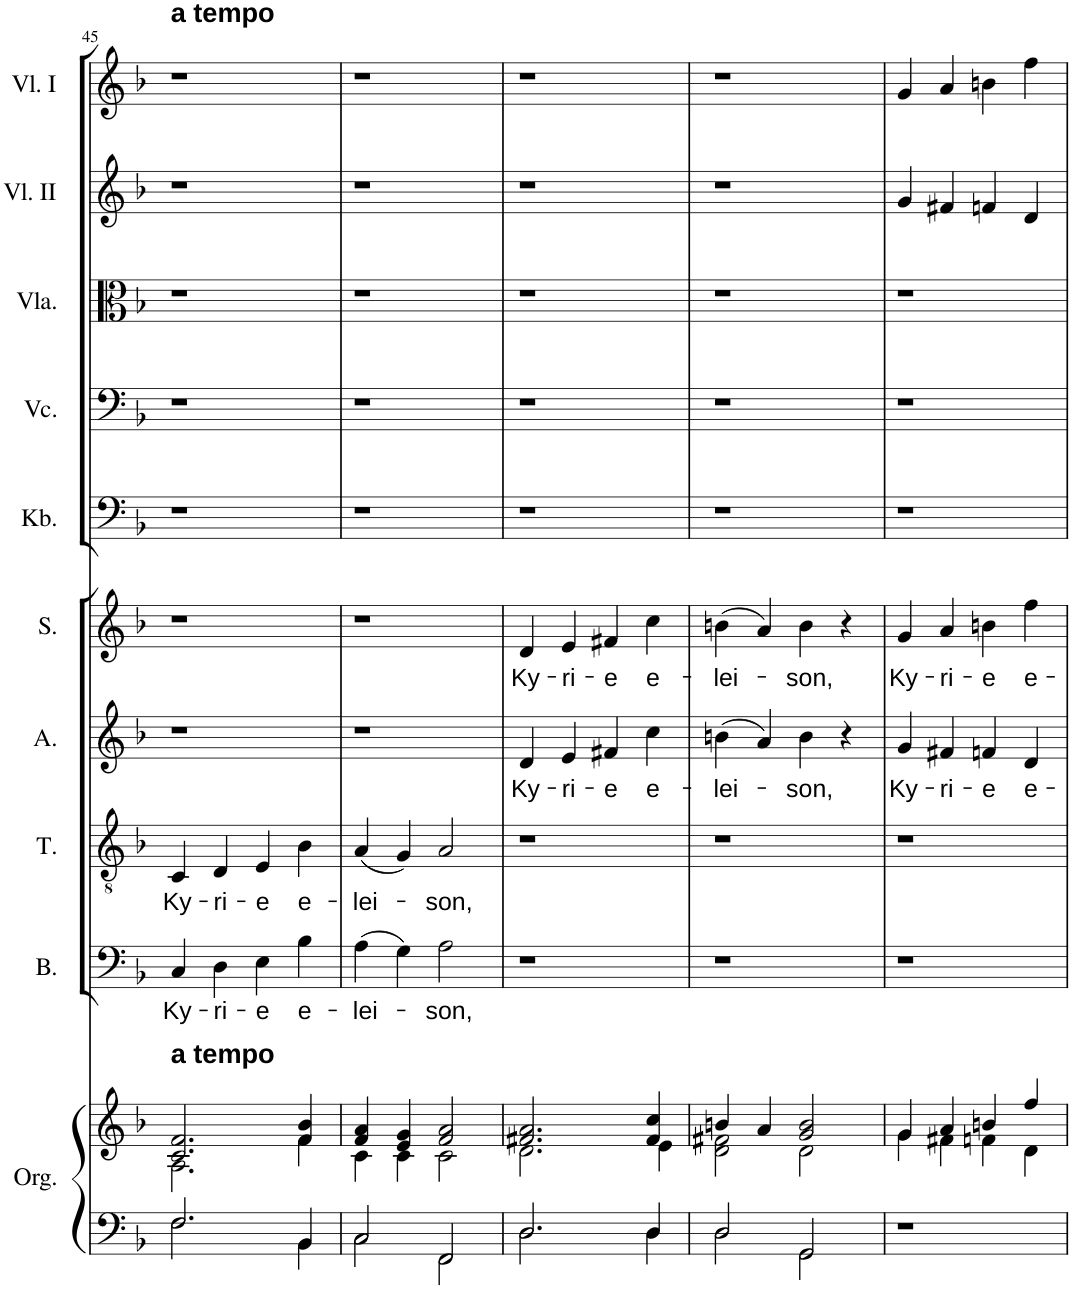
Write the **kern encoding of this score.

**kern	**kern	**kern	**text	**kern	**text	**kern	**text	**kern	**text	**kern	**kern	**kern	**kern	**kern
*part10	*part10	*part9	*part9	*part8	*part8	*part7	*part7	*part6	*part6	*part5	*part4	*part3	*part2	*part1
*staff11	*staff10	*staff9	*staff9	*staff8	*staff8	*staff7	*staff7	*staff6	*staff6	*staff5	*staff4	*staff3	*staff2	*staff1
*I"Orgel	*	*I"Bass	*	*I"Tenor	*	*I"Alt	*	*I"Sopran	*	*I"Kontrabass	*I"Violoncello	*I"Viola	*I"Violine II	*I"Violine I
*I'Org.	*	*I'B.	*	*I'T.	*	*I'A.	*	*I'S.	*	*I'Kb.	*I'Vc.	*I'Vla.	*I'Vl. II	*I'Vl. I
!!LO:PB:g=z
*clefF4	*clefG2	*clefF4	*	*clefGv2	*	*clefG2	*	*clefG2	*	*clefF4	*clefF4	*clefC3	*clefG2	*clefG2
*	*	*	*	*	*	*	*	*	*	*Trd7c12	*	*	*	*
*k[b-]	*k[b-]	*k[b-]	*	*k[b-]	*	*k[b-]	*	*k[b-]	*	*k[b-]	*k[b-]	*k[b-]	*k[b-]	*k[b-]
*F:	*F:	*F:	*	*	*	*F:	*	*F:	*	*	*F:	*F:	*F:	*F:
*M4/4	*M4/4	*M4/4	*	*M4/4	*	*M4/4	*	*M4/4	*	*M4/4	*M4/4	*M4/4	*M4/4	*M4/4
*met(c)	*met(c)	*met(c)	*	*met(c)	*	*met(c)	*	*met(c)	*	*met(c)	*met(c)	*met(c)	*met(c)	*met(c)
=45	=45	=45	=45	=45	=45	=45	=45	=45	=45	=45	=45	=45	=45	=45
*^	*^	*	*	*	*	*	*	*	*	*	*	*	*	*
!	!	!	!	!	!	!	!	!	!	!	!	!	!	!	!	!LO:TX:a:B:t=a tempo
!	!	!LO:TX:a:B:t=a tempo	!	!	!	!	!	!	!	!	!	!	!	!	!	!
!	!	!	!	!	!LO:LY:b	!	!LO:LY:b	!	!	!	!	!	!	!	!	!
2.F/	2.F\	2.c/ 2.f/	2.A\	4C/	-Ky-	4C/	-Ky-	1r	.	1r	.	1r	1r	1r	1r	1r
!	!	!	!	!	!LO:LY:b	!	!LO:LY:b	!	!	!	!	!	!	!	!	!
.	.	.	.	4D\	-ri-	4D/	-ri-	.	.	.	.	.	.	.	.	.
!	!	!	!	!	!LO:LY:b	!	!LO:LY:b	!	!	!	!	!	!	!	!	!
.	.	.	.	4E\	e	4E/	e	.	.	.	.	.	.	.	.	.
!	!	!	!	!	!LO:LY:b	!	!LO:LY:b	!	!	!	!	!	!	!	!	!
4BB-/	4BB-\	4f/ 4b-/	4f\	4B-\	-e-	4B-\	-e-	.	.	.	.	.	.	.	.	.
=46	=46	=46	=46	=46	=46	=46	=46	=46	=46	=46	=46	=46	=46	=46	=46	=46
!	!	!	!	!	!LO:LY:b	!	!LO:LY:b	!	!	!	!	!	!	!	!	!
2C/	2C\	4f/ 4a/	4c\	(4A\	-lei-	(4A/	-lei-	1r	.	1r	.	1r	1r	1r	1r	1r
.	.	4e/ 4g/	4c\	4G\)	.	4G/)	.	.	.	.	.	.	.	.	.	.
!	!	!	!	!	!LO:LY:b	!	!LO:LY:b	!	!	!	!	!	!	!	!	!
2FF/	2FF\	2f/ 2a/	2c\	2A\	son,	2A/	son,	.	.	.	.	.	.	.	.	.
=47	=47	=47	=47	=47	=47	=47	=47	=47	=47	=47	=47	=47	=47	=47	=47	=47
!	!	!	!	!	!	!	!	!	!LO:LY:b	!	!LO:LY:b	!	!	!	!	!
2.D/	2.D\	2.f#X/ 2.a/	2.d\	1r	.	1r	.	4d/	-Ky-	4d/	-Ky-	1r	1r	1r	1r	1r
!	!	!	!	!	!	!	!	!	!LO:LY:b	!	!LO:LY:b	!	!	!	!	!
.	.	.	.	.	.	.	.	4e/	-ri-	4e/	-ri-	.	.	.	.	.
!	!	!	!	!	!	!	!	!	!LO:LY:b	!	!LO:LY:b	!	!	!	!	!
.	.	.	.	.	.	.	.	4f#X/	e	4f#X/	e	.	.	.	.	.
!	!	!	!	!	!	!	!	!	!LO:LY:b	!	!LO:LY:b	!	!	!	!	!
4D/	4D\	4f#/ 4cc/	4e\	.	.	.	.	4cc\	-e-	4cc\	-e-	.	.	.	.	.
=48	=48	=48	=48	=48	=48	=48	=48	=48	=48	=48	=48	=48	=48	=48	=48	=48
!	!	!	!	!	!	!	!	!	!LO:LY:b	!	!LO:LY:b	!	!	!	!	!
2D/	2D\	4bn/	2d\ 2f#X\	1r	.	1r	.	(4bn\	-lei-	(4bn\	-lei-	1r	1r	1r	1r	1r
.	.	4a/	.	.	.	.	.	4a/)	.	4a/)	.	.	.	.	.	.
!	!	!	!	!	!	!	!	!	!LO:LY:b	!	!LO:LY:b	!	!	!	!	!
2GG/	2GG\	2g/ 2b/	2d\	.	.	.	.	4b\	son,	4b\	son,	.	.	.	.	.
.	.	.	.	.	.	.	.	4r	.	4r	.	.	.	.	.	.
*v	*v	*	*	*	*	*	*	*	*	*	*	*	*	*	*	*
=49	=49	=49	=49	=49	=49	=49	=49	=49	=49	=49	=49	=49	=49	=49	=49
!	!	!	!	!	!	!	!	!LO:LY:b	!	!LO:LY:b	!	!	!	!	!
1r	4g/	4g\	1r	.	1r	.	4g/	Ky-	4g/	-Ky-	1r	1r	1r	4g/	4g/
!	!	!	!	!	!	!	!	!LO:LY:b	!	!LO:LY:b	!	!	!	!	!
.	4a/	4f#X\	.	.	.	.	4f#X/	-ri-	4a/	-ri-	.	.	.	4f#X/	4a/
!	!	!	!	!	!	!	!	!LO:LY:b	!	!LO:LY:b	!	!	!	!	!
.	4bn/	4fn\	.	.	.	.	4fn/	-e	4bn\	e	.	.	.	4fn/	4bn\
!	!	!	!	!	!	!	!	!LO:LY:b	!	!LO:LY:b	!	!	!	!	!
.	4ff/	4d\	.	.	.	.	4d/	e-	4ff\	-e-	.	.	.	4d/	4ff\
*	*v	*v	*	*	*	*	*	*	*	*	*	*	*	*	*
=	=	=	=	=	=	=	=	=	=	=	=	=	=	=
*-	*-	*-	*-	*-	*-	*-	*-	*-	*-	*-	*-	*-	*-	*-
